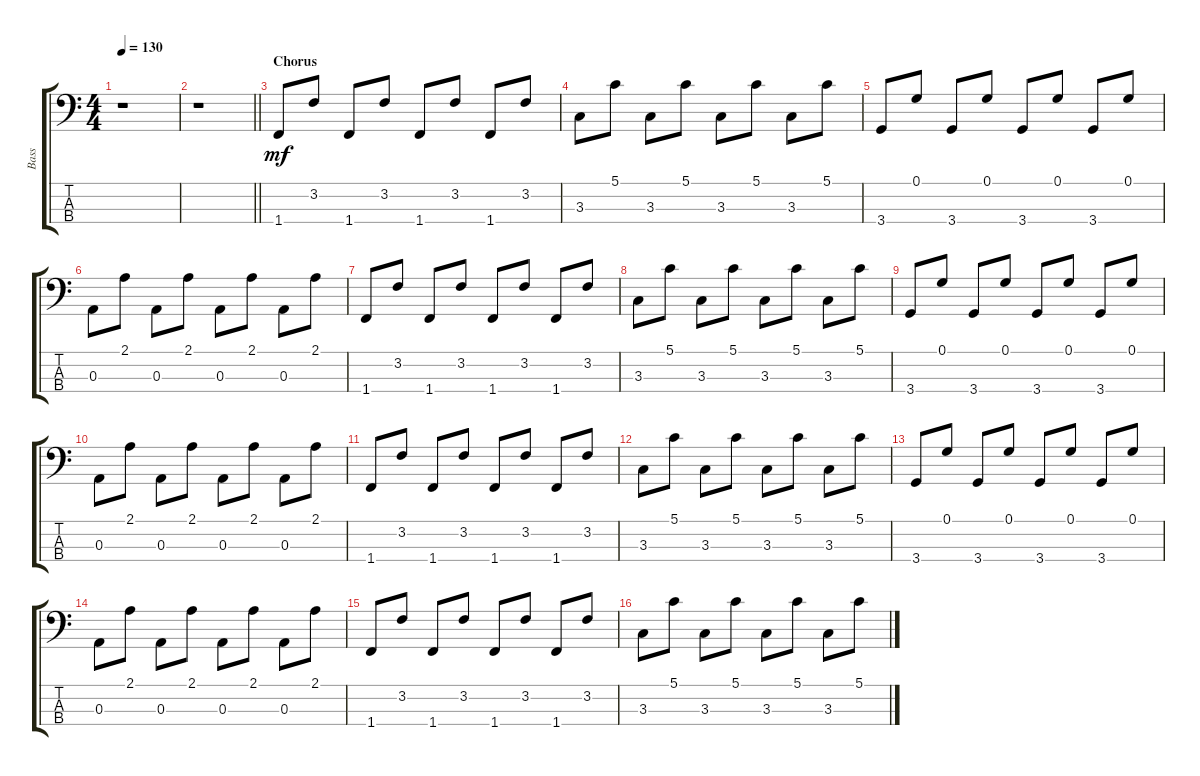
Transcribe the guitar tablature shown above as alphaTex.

\track ("Bass" "Bass") {instrument electricbassfinger}
\staff {score tabs}
\tuning (G2 D2 A1 E1) {hide}
\ts (4 4)
\tempo 130
\clef f4
\ks c
r.1{dy mf} |
\barLineRight lightlight
r.1 |
\section ("" "Chorus")
1.4.8 3.2.8 1.4.8 3.2.8 1.4.8 3.2.8 1.4.8 3.2.8 |
3.3.8 5.1.8 3.3.8 5.1.8 3.3.8 5.1.8 3.3.8 5.1.8 |
3.4.8 0.1.8 3.4.8 0.1.8 3.4.8 0.1.8 3.4.8 0.1.8 |
0.3.8 2.1.8 0.3.8 2.1.8 0.3.8 2.1.8 0.3.8 2.1.8 |
1.4.8 3.2.8 1.4.8 3.2.8 1.4.8 3.2.8 1.4.8 3.2.8 |
3.3.8 5.1.8 3.3.8 5.1.8 3.3.8 5.1.8 3.3.8 5.1.8 |
3.4.8 0.1.8 3.4.8 0.1.8 3.4.8 0.1.8 3.4.8 0.1.8 |
0.3.8 2.1.8 0.3.8 2.1.8 0.3.8 2.1.8 0.3.8 2.1.8 |
1.4.8 3.2.8 1.4.8 3.2.8 1.4.8 3.2.8 1.4.8 3.2.8 |
3.3.8 5.1.8 3.3.8 5.1.8 3.3.8 5.1.8 3.3.8 5.1.8 |
3.4.8 0.1.8 3.4.8 0.1.8 3.4.8 0.1.8 3.4.8 0.1.8 |
0.3.8 2.1.8 0.3.8 2.1.8 0.3.8 2.1.8 0.3.8 2.1.8 |
1.4.8 3.2.8 1.4.8 3.2.8 1.4.8 3.2.8 1.4.8 3.2.8 |
3.3.8 5.1.8 3.3.8 5.1.8 3.3.8 5.1.8 3.3.8 5.1.8
